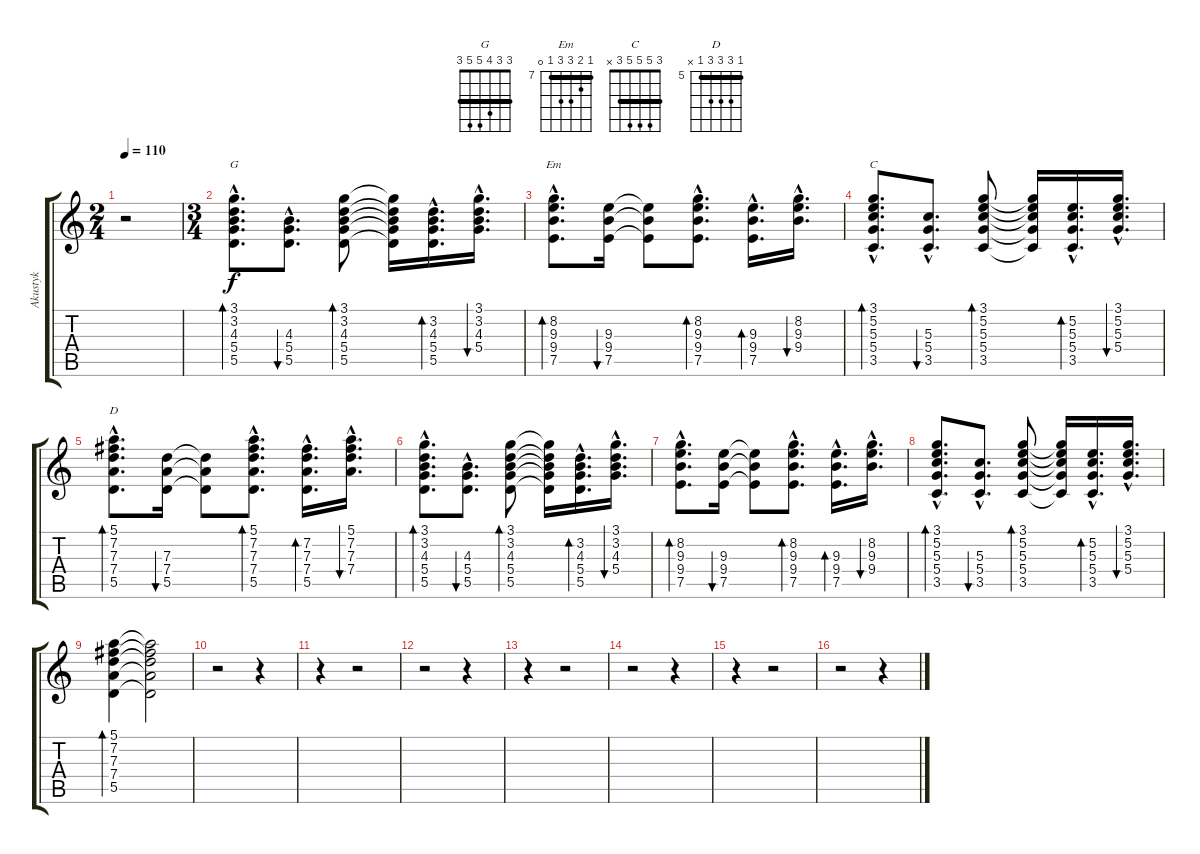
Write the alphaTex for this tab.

\track ("Akustyk" "Akustyk") {instrument acousticguitarsteel}
\staff {score tabs}
\tuning (E4 B3 G3 D3 A2 E2) {hide}
\chord ("G" 3 3 4 5 5 3) {barre 3}
\chord ("Em" 7 8 9 9 7 0) {firstfret 7 barre 7}
\chord ("C" 3 5 5 5 3 x) {barre 3}
\chord ("D" 5 7 7 7 5 x) {firstfret 5 barre 5}
\ts (2 4)
\tempo 110
\clef g2
\ks c
r.2{dy f} |
\ts (3 4)
(3.1{hac} 3.2{hac} 4.3{hac} 5.4{hac} 5.5{hac}).8{d bd 120 ch "G"} (4.3{hac} 5.4{hac} 5.5{hac}).8{d bu 120} (3.1 3.2 4.3 5.4 5.5).8{bd 120} (3.1{t} 3.2{t} 4.3{t} 5.4{t} 5.5{t}).16 (3.2{hac} 4.3{hac} 5.4{hac} 5.5{hac}).16{d bd 120} (3.1{hac} 3.2{hac} 4.3{hac} 5.4{hac}).16{d bu 120} |
(8.2{hac} 9.3{hac} 9.4{hac} 7.5{hac}).8{d bd 120 ch "Em"} (9.3 9.4 7.5).16{bu 120} (9.3{t} 9.4{t} 7.5{t}).8 (8.2{hac} 9.3{hac} 9.4{hac} 7.5{hac}).8{d bd 120} (9.3{hac} 9.4{hac} 7.5{hac}).16{d bd 120} (8.2{hac} 9.3{hac} 9.4{hac}).16{d bu 120} |
(3.1{hac} 5.2{hac} 5.3{hac} 5.4{hac} 3.5{hac}).8{d bd 120 ch "C"} (5.3{hac} 5.4{hac} 3.5{hac}).8{d bu 120} (3.1 5.2 5.3 5.4 3.5).8{bd 120} (3.1{t} 5.2{t} 5.3{t} 5.4{t} 3.5{t}).16 (5.2{hac} 5.3{hac} 5.4{hac} 3.5{hac}).16{d bd 120} (3.1{hac} 5.2{hac} 5.3{hac} 5.4{hac}).16{d bu 120} |
(5.1{hac} 7.2{hac} 7.3{hac} 7.4{hac} 5.5{hac}).8{d bd 120 ch "D"} (7.3 7.4 5.5).16{bu 120} (7.3{t} 7.4{t} 5.5{t}).8 (5.1{hac} 7.2{hac} 7.3{hac} 7.4{hac} 5.5{hac}).8{d bd 120} (7.2{hac} 7.3{hac} 7.4{hac} 5.5{hac}).16{d bd 120} (5.1{hac} 7.2{hac} 7.3{hac} 7.4{hac}).16{d bu 120} |
(3.1{hac} 3.2{hac} 4.3{hac} 5.4{hac} 5.5{hac}).8{d bd 120} (4.3{hac} 5.4{hac} 5.5{hac}).8{d bu 120} (3.1 3.2 4.3 5.4 5.5).8{bd 120} (3.1{t} 3.2{t} 4.3{t} 5.4{t} 5.5{t}).16 (3.2{hac} 4.3{hac} 5.4{hac} 5.5{hac}).16{d bd 120} (3.1{hac} 3.2{hac} 4.3{hac} 5.4{hac}).16{d bu 120} |
(8.2{hac} 9.3{hac} 9.4{hac} 7.5{hac}).8{d bd 120} (9.3 9.4 7.5).16{bu 120} (9.3{t} 9.4{t} 7.5{t}).8 (8.2{hac} 9.3{hac} 9.4{hac} 7.5{hac}).8{d bd 120} (9.3{hac} 9.4{hac} 7.5{hac}).16{d bd 120} (8.2{hac} 9.3{hac} 9.4{hac}).16{d bu 120} |
(3.1{hac} 5.2{hac} 5.3{hac} 5.4{hac} 3.5{hac}).8{d bd 120} (5.3{hac} 5.4{hac} 3.5{hac}).8{d bu 120} (3.1 5.2 5.3 5.4 3.5).8{bd 120} (3.1{t} 5.2{t} 5.3{t} 5.4{t} 3.5{t}).16 (5.2{hac} 5.3{hac} 5.4{hac} 3.5{hac}).16{d bd 120} (3.1{hac} 5.2{hac} 5.3{hac} 5.4{hac}).16{d bu 120} |
(5.1 7.2 7.3 7.4 5.5).4{bd 120} (5.1{t} 7.2{t} 7.3{t} 7.4{t} 5.5{t}).2 |
r.2 r.4 |
r.4 r.2 |
r.2 r.4 |
r.4 r.2 |
r.2 r.4 |
r.4 r.2 |
r.2 r.4
